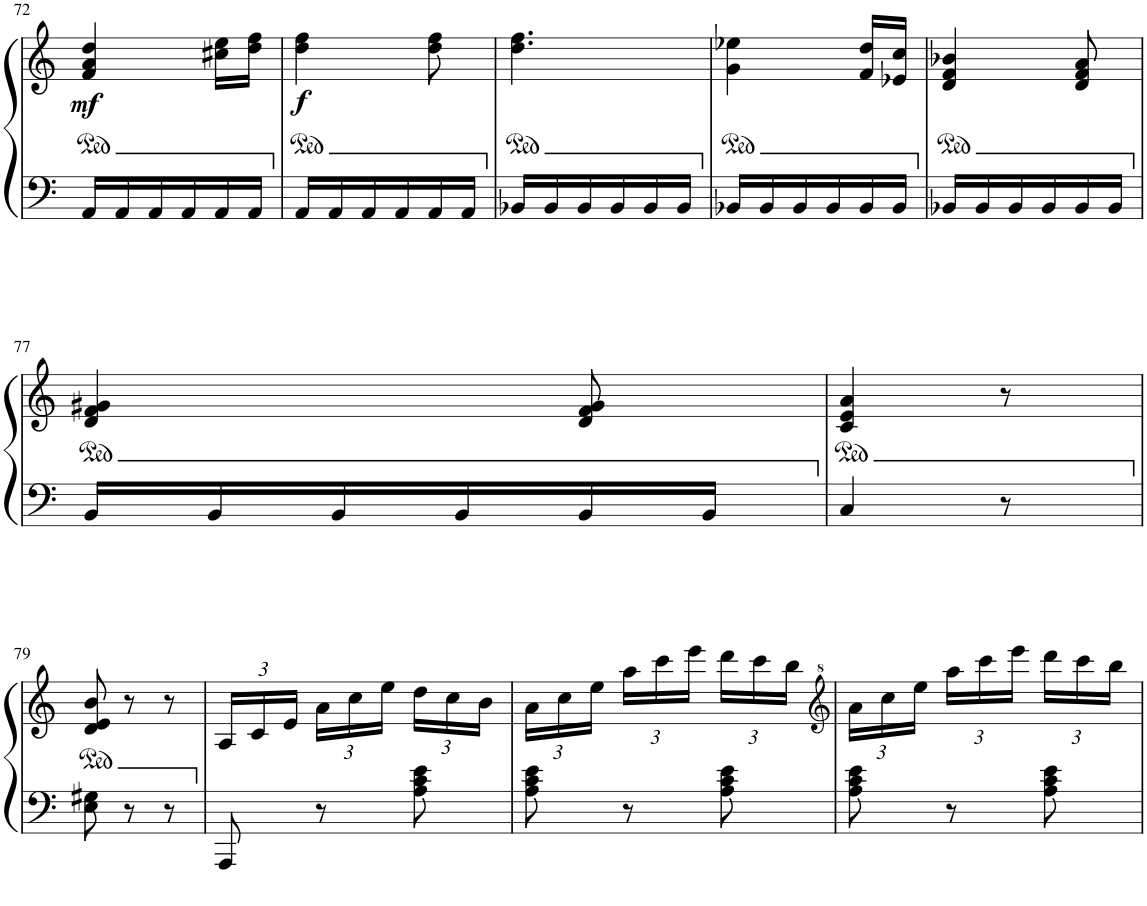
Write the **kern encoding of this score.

**kern	**kern	**dynam
*part1	*part1	*part1
*staff2	*staff1	*staff1/2
*I"Piano	*	*
*I'Pno	*	*
!!LO:PB:g=z
*clefF4	*clefG2	*
*k[]	*k[]	*
*M3/8	*M3/8	*
=72	=72	=72
!	!	!LO:DY:b
16AA/LL	4f/ 4a/ 4dd/	mf
16AA/	.	.
16AA/	.	.
16AA/	.	.
16AA/	16cc#X\ 16ee\LL	.
16AA/JJ	16dd\ 16ff\JJ	.
=73	=73	=73
!	!	!LO:DY:b
16AA/LL	4dd\ 4ff\	f
16AA/	.	.
16AA/	.	.
16AA/	.	.
16AA/	8dd\ 8ff\	.
16AA/JJ	.	.
=74	=74	=74
16BB-X/LL	4.dd\ 4.ff\	.
16BB-/	.	.
16BB-/	.	.
16BB-/	.	.
16BB-/	.	.
16BB-/JJ	.	.
=75	=75	=75
16BB-X/LL	4g\ 4ee-X\	.
16BB-/	.	.
16BB-/	.	.
16BB-/	.	.
16BB-/	16f/ 16dd/LL	.
16BB-/JJ	16e-X/ 16cc/JJ	.
=76	=76	=76
16BB-X/LL	4d/ 4f/ 4b-X/	.
16BB-/	.	.
16BB-/	.	.
16BB-/	.	.
16BB-/	8d/ 8f/ 8a/	.
16BB-/JJ	.	.
!!LO:LB:g=z
=77	=77	=77
16BB/LL	4d/ 4f/ 4g#X/	.
16BB/	.	.
16BB/	.	.
16BB/	.	.
16BB/	8d/ 8f/ 8g#/	.
16BB/JJ	.	.
=78	=78	=78
4C/	4c/ 4e/ 4a/	.
8r	8r	.
!!LO:LB:g=z
=79	=79	=79
8E\ 8G#X\	8d/ 8e/ 8b/	.
8r	8r	.
8r	8r	.
=80	=80	=80
*	*Xbrackettup	*
8AAA/	24A/LL	.
.	24c/	.
.	24e/JJ	.
8r	24a\LL	.
.	24cc\	.
.	24ee\JJ	.
8A\ 8c\ 8e\	24dd\LL	.
.	24cc\	.
.	24b\JJ	.
=81	=81	=81
8A\ 8c\ 8e\	24a\LL	.
.	24cc\	.
.	24ee\JJ	.
8r	24aa\LL	.
.	24ccc\	.
.	24eee\JJ	.
8A\ 8c\ 8e\	24ddd\LL	.
.	24ccc\	.
.	24bb\JJ	.
=82	=82	=82
*	*clefG^2	*
8A\ 8c\ 8e\	24aa\LL	.
.	24ccc\	.
.	24eee\JJ	.
8r	24aaa\LL	.
.	24cccc\	.
.	24eeee\JJ	.
8A\ 8c\ 8e\	24dddd\LL	.
.	24cccc\	.
.	24bbb\JJ	.
=	=	=
*-	*-	*-
